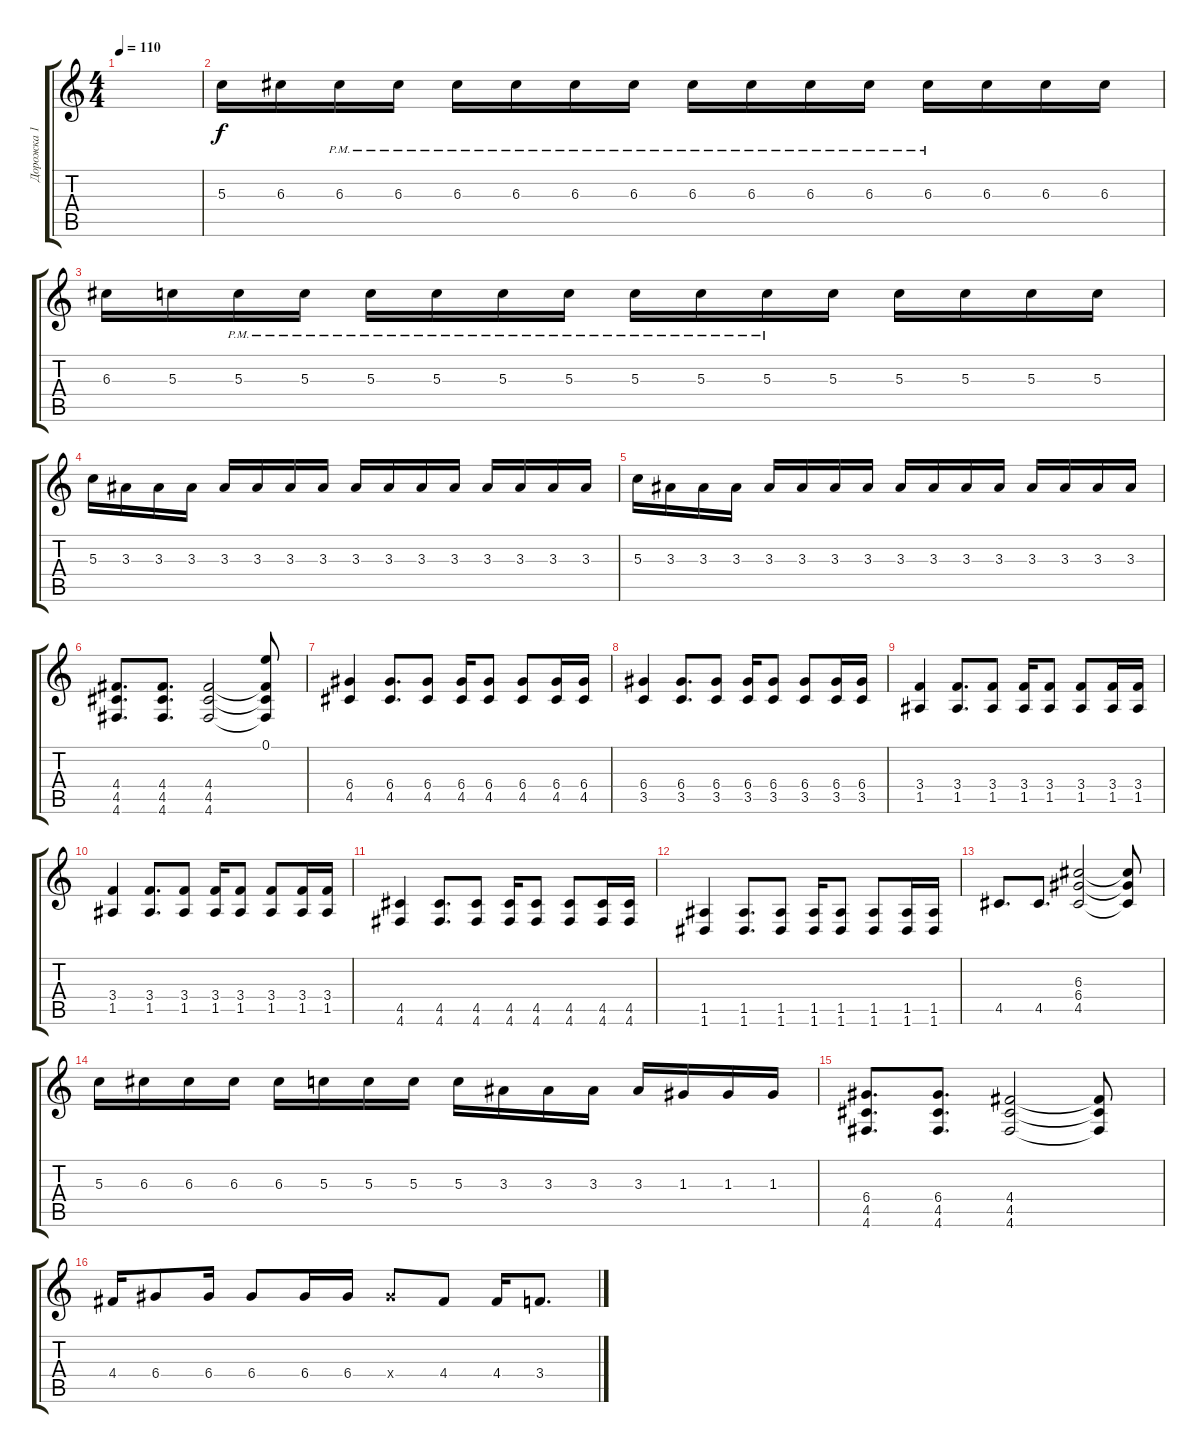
\track ("Дорожка 1" "Дорожка 1") {instrument overdrivenguitar}
\staff {score tabs}
\tuning (E4 B3 G3 D3 A2 D2) {hide}
\ts (4 4)
\tempo 110
\clef g2
\ks c
|
5.3.16 6.3.16 6.3{pm}.16 6.3{pm}.16 6.3{pm}.16 6.3{pm}.16 6.3{pm}.16 6.3{pm}.16 6.3{pm}.16 6.3{pm}.16 6.3{pm}.16 6.3{pm}.16 6.3{pm}.16 6.3.16 6.3.16 6.3.16 |
6.3.16 5.3.16 5.3{pm}.16 5.3{pm}.16 5.3{pm}.16 5.3{pm}.16 5.3{pm}.16 5.3{pm}.16 5.3{pm}.16 5.3{pm}.16 5.3{pm}.16 5.3.16 5.3.16 5.3.16 5.3.16 5.3.16 |
5.3.16 3.3.16 3.3.16 3.3.16 3.3.16 3.3.16 3.3.16 3.3.16 3.3.16 3.3.16 3.3.16 3.3.16 3.3.16 3.3.16 3.3.16 3.3.16 |
5.3.16 3.3.16 3.3.16 3.3.16 3.3.16 3.3.16 3.3.16 3.3.16 3.3.16 3.3.16 3.3.16 3.3.16 3.3.16 3.3.16 3.3.16 3.3.16 |
(4.4 4.5 4.6).8{d} (4.4 4.5 4.6).8{d} (4.4 4.5 4.6).2 (0.1 4.4{t} 4.5{t} 4.6{t}).8 |
(6.4 4.5).4 (6.4 4.5).8{d} (6.4 4.5).8 (6.4 4.5).16 (6.4 4.5).8 (6.4 4.5).8 (6.4 4.5).16 (6.4 4.5).16 |
(6.4 3.5).4 (6.4 3.5).8{d} (6.4 3.5).8 (6.4 3.5).16 (6.4 3.5).8 (6.4 3.5).8 (6.4 3.5).16 (6.4 3.5).16 |
(3.4 1.5).4 (3.4 1.5).8{d} (3.4 1.5).8 (3.4 1.5).16 (3.4 1.5).8 (3.4 1.5).8 (3.4 1.5).16 (3.4 1.5).16 |
(3.4 1.5).4 (3.4 1.5).8{d} (3.4 1.5).8 (3.4 1.5).16 (3.4 1.5).8 (3.4 1.5).8 (3.4 1.5).16 (3.4 1.5).16 |
(4.5 4.6).4 (4.5 4.6).8{d} (4.5 4.6).8 (4.5 4.6).16 (4.5 4.6).8 (4.5 4.6).8 (4.5 4.6).16 (4.5 4.6).16 |
(1.5 1.6).4 (1.5 1.6).8{d} (1.5 1.6).8 (1.5 1.6).16 (1.5 1.6).8 (1.5 1.6).8 (1.5 1.6).16 (1.5 1.6).16 |
4.5.8{d} 4.5.8{d} (6.3 6.4 4.5).2 (6.3{t} 6.4{t} 4.5{t}).8 |
5.3.16 6.3.16 6.3.16 6.3.16 6.3.16 5.3.16 5.3.16 5.3.16 5.3.16 3.3.16 3.3.16 3.3.16 3.3.16 1.3.16 1.3.16 1.3.16 |
(6.4 4.5 4.6).8{d} (6.4 4.5 4.6).8{d} (4.4 4.5 4.6).2 (4.4{t} 4.5{t} 4.6{t}).8 |
4.4.16 6.4.8 6.4.16 6.4.8 6.4.16 6.4.16 6.4{x}.8 4.4.8 4.4.16 3.4.8{d}
